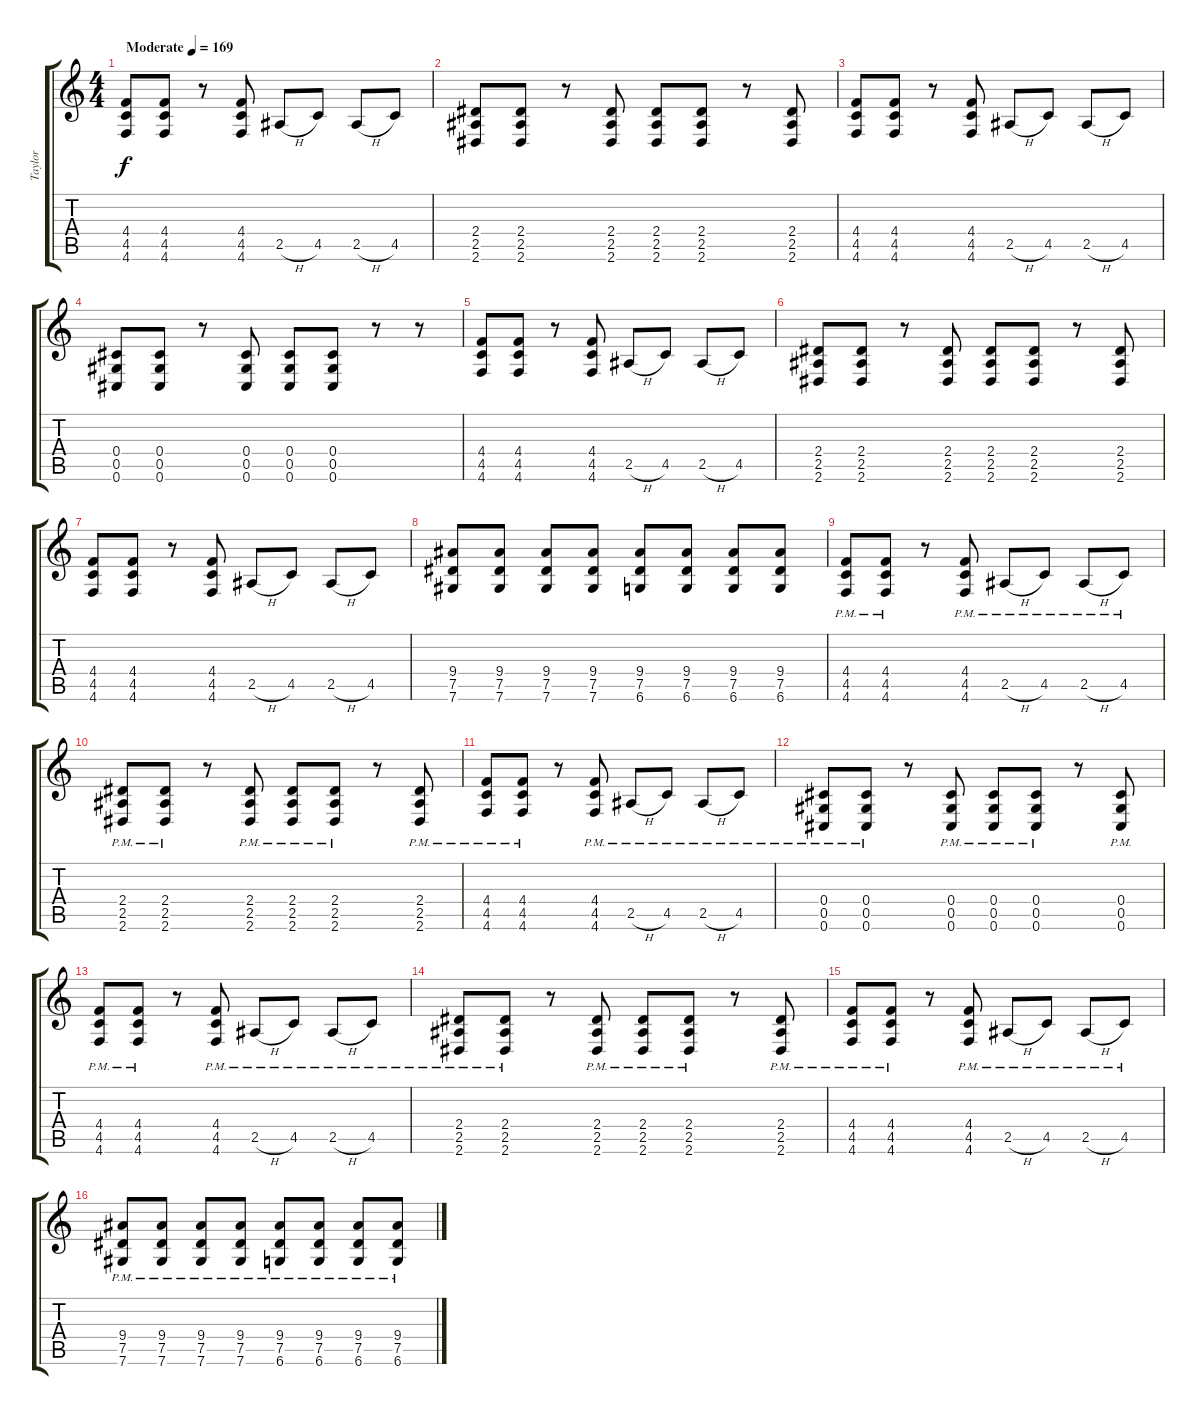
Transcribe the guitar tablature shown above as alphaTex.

\track ("Taylor" "Taylor") {instrument acousticguitarsteel}
\staff {score tabs}
\tuning (Eb4 Bb3 Gb3 Db3 Ab2 Db2) {hide}
\ts (4 4)
\tempo (169 "Moderate")
\clef g2
\ks c
(4.4 4.5 4.6).8{dy f instrument acousticguitarsteel} (4.4 4.5 4.6).8 r.8 (4.4 4.5 4.6).8 2.5{h}.8 4.5.8 2.5{h}.8 4.5.8 |
(2.4 2.5 2.6).8 (2.4 2.5 2.6).8 r.8 (2.4 2.5 2.6).8 (2.4 2.5 2.6).8 (2.4 2.5 2.6).8 r.8 (2.4 2.5 2.6).8 |
(4.4 4.5 4.6).8 (4.4 4.5 4.6).8 r.8 (4.4 4.5 4.6).8 2.5{h}.8 4.5.8 2.5{h}.8 4.5.8 |
(0.4 0.5 0.6).8 (0.4 0.5 0.6).8 r.8 (0.4 0.5 0.6).8 (0.4 0.5 0.6).8 (0.4 0.5 0.6).8 r.8 r.8 |
(4.4 4.5 4.6).8 (4.4 4.5 4.6).8 r.8 (4.4 4.5 4.6).8 2.5{h}.8 4.5.8 2.5{h}.8 4.5.8 |
(2.4 2.5 2.6).8 (2.4 2.5 2.6).8 r.8 (2.4 2.5 2.6).8 (2.4 2.5 2.6).8 (2.4 2.5 2.6).8 r.8 (2.4 2.5 2.6).8 |
(4.4 4.5 4.6).8 (4.4 4.5 4.6).8 r.8 (4.4 4.5 4.6).8 2.5{h}.8 4.5.8 2.5{h}.8 4.5.8 |
(9.4 7.5 7.6).8 (9.4 7.5 7.6).8 (9.4 7.5 7.6).8 (9.4 7.5 7.6).8 (9.4 7.5 6.6).8 (9.4 7.5 6.6).8 (9.4 7.5 6.6).8 (9.4 7.5 6.6).8 |
(4.4{pm} 4.5{pm} 4.6{pm}).8 (4.4{pm} 4.5{pm} 4.6{pm}).8 r.8 (4.4{pm} 4.5{pm} 4.6{pm}).8 2.5{h pm}.8 4.5{pm}.8 2.5{h pm}.8 4.5{pm}.8 |
(2.4{pm} 2.5{pm} 2.6{pm}).8 (2.4{pm} 2.5{pm} 2.6{pm}).8 r.8 (2.4{pm} 2.5{pm} 2.6{pm}).8 (2.4{pm} 2.5{pm} 2.6{pm}).8 (2.4{pm} 2.5{pm} 2.6{pm}).8 r.8 (2.4{pm} 2.5{pm} 2.6{pm}).8 |
(4.4{pm} 4.5{pm} 4.6{pm}).8 (4.4{pm} 4.5{pm} 4.6{pm}).8 r.8 (4.4{pm} 4.5{pm} 4.6{pm}).8 2.5{h pm}.8 4.5{pm}.8 2.5{h pm}.8 4.5{pm}.8 |
(0.4{pm} 0.5{pm} 0.6{pm}).8 (0.4{pm} 0.5{pm} 0.6{pm}).8 r.8 (0.4{pm} 0.5{pm} 0.6{pm}).8 (0.4{pm} 0.5{pm} 0.6{pm}).8 (0.4{pm} 0.5{pm} 0.6{pm}).8 r.8 (0.4{pm} 0.5{pm} 0.6{pm}).8 |
(4.4{pm} 4.5{pm} 4.6{pm}).8 (4.4{pm} 4.5{pm} 4.6{pm}).8 r.8 (4.4{pm} 4.5{pm} 4.6{pm}).8 2.5{h pm}.8 4.5{pm}.8 2.5{h pm}.8 4.5{pm}.8 |
(2.4{pm} 2.5{pm} 2.6{pm}).8 (2.4{pm} 2.5{pm} 2.6{pm}).8 r.8 (2.4{pm} 2.5{pm} 2.6{pm}).8 (2.4{pm} 2.5{pm} 2.6{pm}).8 (2.4{pm} 2.5{pm} 2.6{pm}).8 r.8 (2.4{pm} 2.5{pm} 2.6{pm}).8 |
(4.4{pm} 4.5{pm} 4.6{pm}).8 (4.4{pm} 4.5{pm} 4.6{pm}).8 r.8 (4.4{pm} 4.5{pm} 4.6{pm}).8 2.5{h pm}.8 4.5{pm}.8 2.5{h pm}.8 4.5{pm}.8 |
(9.4{pm} 7.5{pm} 7.6{pm}).8 (9.4{pm} 7.5{pm} 7.6{pm}).8 (9.4{pm} 7.5{pm} 7.6{pm}).8 (9.4{pm} 7.5{pm} 7.6{pm}).8 (9.4{pm} 7.5{pm} 6.6{pm}).8 (9.4{pm} 7.5{pm} 6.6{pm}).8 (9.4{pm} 7.5{pm} 6.6{pm}).8 (9.4{pm} 7.5{pm} 6.6{pm}).8
